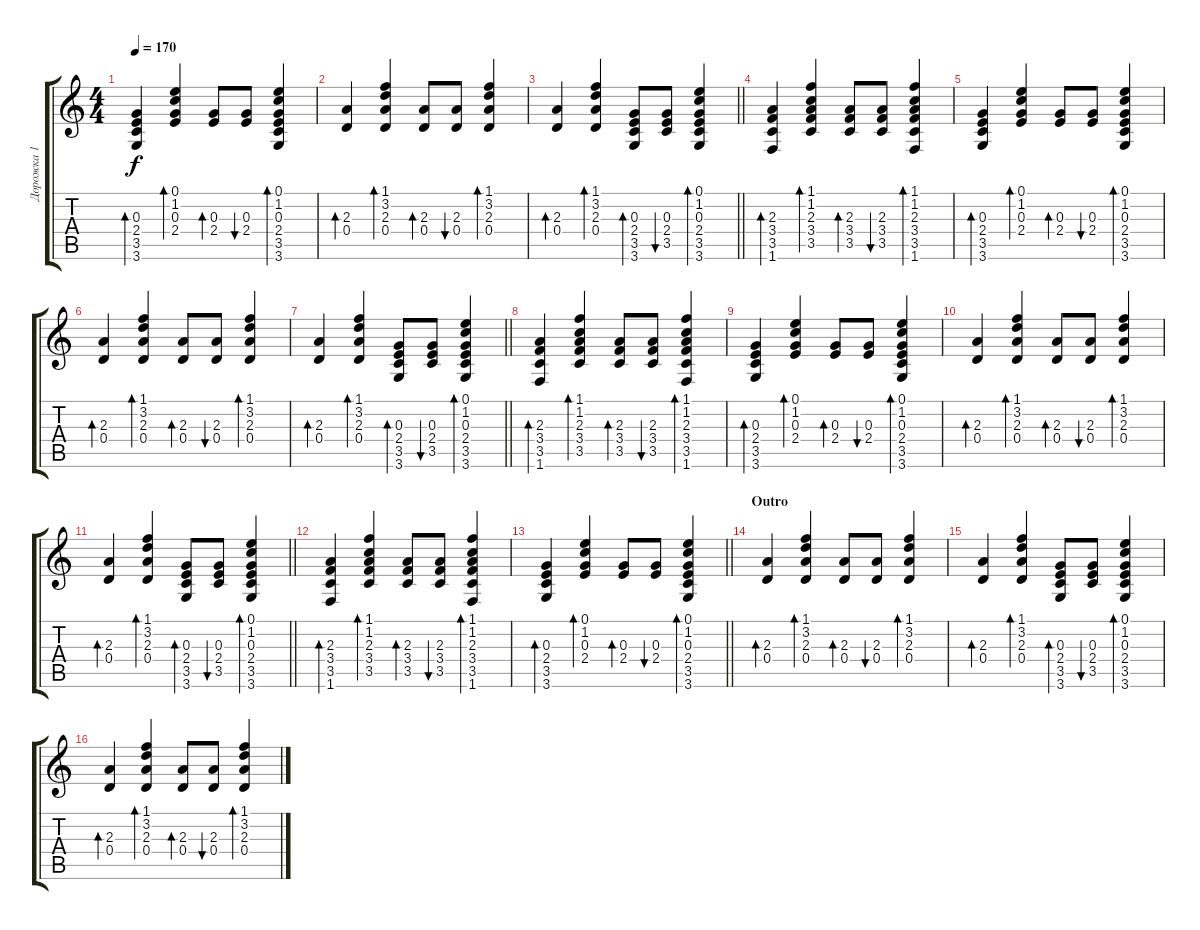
\track ("Дорожка 1" "Дорожка 1") {instrument acousticguitarsteel}
\staff {score tabs}
\tuning (E4 B3 G3 D3 A2 E2) {hide}
\ts (4 4)
\tempo 170
\clef g2
\ks c
(0.3 2.4 3.5 3.6).4{bd 60 dy f} (0.1 1.2 0.3 2.4).4{bd 60} (0.3 2.4).8{bd 60} (0.3 2.4).8{bu 60} (0.1 1.2 0.3 2.4 3.5 3.6).4{bd 60} |
(2.3 0.4).4{bd 60} (1.1 3.2 2.3 0.4).4{bd 60} (2.3 0.4).8{bd 60} (2.3 0.4).8{bu 60} (1.1 3.2 2.3 0.4).4{bd 60} |
\barLineRight lightlight
(2.3 0.4).4{bd 60} (1.1 3.2 2.3 0.4).4{bd 60} (0.3 2.4 3.5 3.6).8{bd 60} (0.3 2.4 3.5).8{bu 60} (0.1 1.2 0.3 2.4 3.5 3.6).4{bd 60} |
(2.3 3.4 3.5 1.6).4{bd 60} (1.1 1.2 2.3 3.4 3.5).4{bd 60} (2.3 3.4 3.5).8{bd 60} (2.3 3.4 3.5).8{bu 60} (1.1 1.2 2.3 3.4 3.5 1.6).4{bd 60} |
(0.3 2.4 3.5 3.6).4{bd 60} (0.1 1.2 0.3 2.4).4{bd 60} (0.3 2.4).8{bd 60} (0.3 2.4).8{bu 60} (0.1 1.2 0.3 2.4 3.5 3.6).4{bd 60} |
(2.3 0.4).4{bd 60} (1.1 3.2 2.3 0.4).4{bd 60} (2.3 0.4).8{bd 60} (2.3 0.4).8{bu 60} (1.1 3.2 2.3 0.4).4{bd 60} |
\barLineRight lightlight
(2.3 0.4).4{bd 60} (1.1 3.2 2.3 0.4).4{bd 60} (0.3 2.4 3.5 3.6).8{bd 60} (0.3 2.4 3.5).8{bu 60} (0.1 1.2 0.3 2.4 3.5 3.6).4{bd 60} |
(2.3 3.4 3.5 1.6).4{bd 60} (1.1 1.2 2.3 3.4 3.5).4{bd 60} (2.3 3.4 3.5).8{bd 60} (2.3 3.4 3.5).8{bu 60} (1.1 1.2 2.3 3.4 3.5 1.6).4{bd 60} |
(0.3 2.4 3.5 3.6).4{bd 60} (0.1 1.2 0.3 2.4).4{bd 60} (0.3 2.4).8{bd 60} (0.3 2.4).8{bu 60} (0.1 1.2 0.3 2.4 3.5 3.6).4{bd 60} |
(2.3 0.4).4{bd 60} (1.1 3.2 2.3 0.4).4{bd 60} (2.3 0.4).8{bd 60} (2.3 0.4).8{bu 60} (1.1 3.2 2.3 0.4).4{bd 60} |
\barLineRight lightlight
(2.3 0.4).4{bd 60} (1.1 3.2 2.3 0.4).4{bd 60} (0.3 2.4 3.5 3.6).8{bd 60} (0.3 2.4 3.5).8{bu 60} (0.1 1.2 0.3 2.4 3.5 3.6).4{bd 60} |
(2.3 3.4 3.5 1.6).4{bd 60} (1.1 1.2 2.3 3.4 3.5).4{bd 60} (2.3 3.4 3.5).8{bd 60} (2.3 3.4 3.5).8{bu 60} (1.1 1.2 2.3 3.4 3.5 1.6).4{bd 60} |
\barLineRight lightlight
(0.3 2.4 3.5 3.6).4{bd 60} (0.1 1.2 0.3 2.4).4{bd 60} (0.3 2.4).8{bd 60} (0.3 2.4).8{bu 60} (0.1 1.2 0.3 2.4 3.5 3.6).4{bd 60} |
\section ("" "Outro")
(2.3 0.4).4{bd 60} (1.1 3.2 2.3 0.4).4{bd 60} (2.3 0.4).8{bd 60} (2.3 0.4).8{bu 60} (1.1 3.2 2.3 0.4).4{bd 60} |
(2.3 0.4).4{bd 60} (1.1 3.2 2.3 0.4).4{bd 60} (0.3 2.4 3.5 3.6).8{bd 60} (0.3 2.4 3.5).8{bu 60} (0.1 1.2 0.3 2.4 3.5 3.6).4{bd 60} |
(2.3 0.4).4{bd 60} (1.1 3.2 2.3 0.4).4{bd 60} (2.3 0.4).8{bd 60} (2.3 0.4).8{bu 60} (1.1 3.2 2.3 0.4).4{bd 60}
